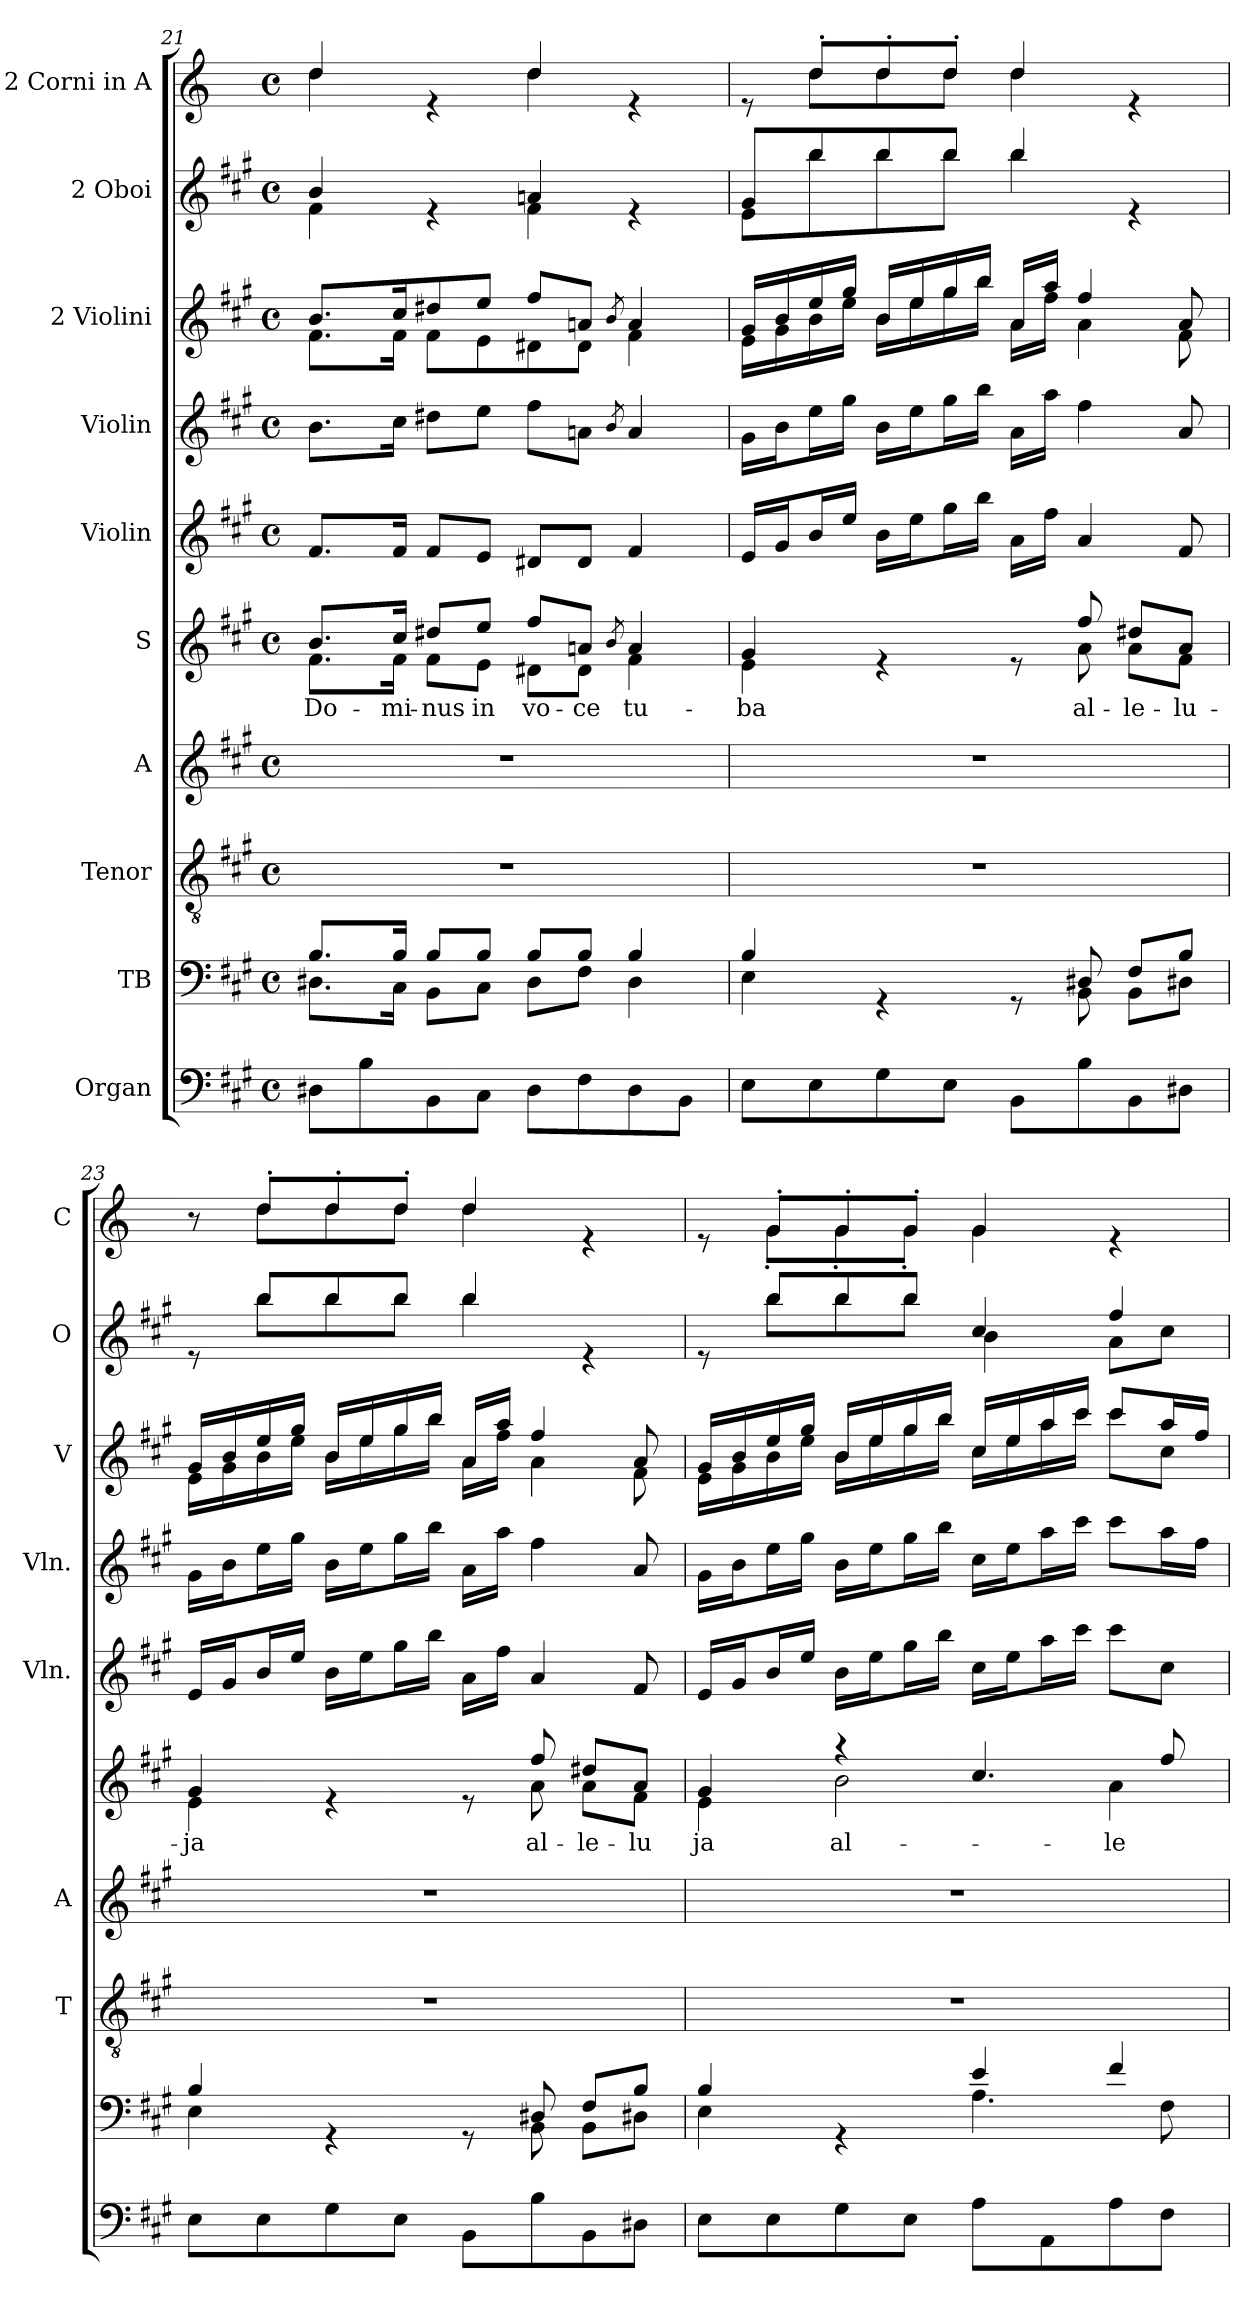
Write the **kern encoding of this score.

**kern	**kern	**kern	**kern	**kern	**text	**kern	**kern	**kern	**kern	**kern
*part10	*part9	*part8	*part7	*part6	*part6	*part5	*part4	*part3	*part2	*part1
*staff10	*staff9	*staff8	*staff7	*staff6	*staff6	*staff5	*staff4	*staff3	*staff2	*staff1
*I"Organ	*I"TB	*I"Tenor	*I"A	*I"S	*	*I"Violin	*I"Violin	*I"2 Violini	*I"2 Oboi	*I"2 Corni in A
*	*	*I'T	*I'A	*	*	*I'Vln.	*I'Vln.	*I'V	*I'O	*I'C
!!LO:PB:g=z
*clefF4	*clefF4	*clefGv2	*clefG2	*clefG2	*	*clefG2	*clefG2	*clefG2	*clefG2	*clefG2
*	*	*	*	*	*	*	*	*	*	*ITrd2c3
*k[f#c#g#]	*k[f#c#g#]	*k[f#c#g#]	*k[f#c#g#]	*k[f#c#g#]	*	*k[f#c#g#]	*k[f#c#g#]	*k[f#c#g#]	*k[f#c#g#]	*k[f#c#g#]
*M4/4	*M4/4	*M4/4	*M4/4	*M4/4	*	*M4/4	*M4/4	*M4/4	*M4/4	*M4/4
*met(c)	*met(c)	*met(c)	*met(c)	*met(c)	*	*met(c)	*met(c)	*met(c)	*met(c)	*met(c)
=21	=21	=21	=21	=21	=21	=21	=21	=21	=21	=21
*	*^	*	*	*^	*	*	*	*	*	*
!	!	!	!	!	!	!	!LO:LY:b	!	!	!	!	!
*	*	*	*	*	*	*	*	*	*	*^	*^	*^
8D#X\L	8.B/L	8.D#X\L	1r	1r	8.b/L	8.f#\L	Do-	8.f#/L	8.b\L	8.b/L	8.f#\L	4b/	4f#\	4b/	4b\
8B\	.	.	.	.	.	.	.	.	.	.	.	.	.	.	.
!	!	!	!	!	!	!	!LO:LY:b	!	!	!	!	!	!	!	!
.	16B/Jk	16C#\Jk	.	.	16cc#/Jk	16f#\Jk	-mi-	16f#/Jk	16cc#\Jk	16cc#/K	16f#\Jk	.	.	.	.
!	!	!	!	!	!	!	!LO:LY:b	!	!	!	!	!	!	!	!
8BB\	8B/L	8BB\L	.	.	8dd#X/L	8f#\L	-nus	8f#/L	8dd#X\L	8dd#X/	8f#\L	4re	4ryy	4re	4ryy
!	!	!	!	!	!	!	!LO:LY:b	!	!	!	!	!	!	!	!
8C#\J	8B/J	8C#\J	.	.	8ee/J	8e\J	in	8e/J	8ee\J	8ee/J	8e\	.	.	.	.
!	!	!	!	!	!	!	!LO:LY:b	!	!	!	!	!	!	!	!
8D#\L	8B/L	8D#\L	.	.	8ff#/L	8d#X\L	vo-	8d#X/L	8ff#\L	8ff#/L	8d#X\	4an/	4f#\	4b/	4b\
!	!	!	!	!	!	!	!LO:LY:b	!	!	!	!	!	!	!	!
8F#\	8B/J	8F#\J	.	.	8an/J	8d#\J	-ce	8d#/J	8an\J	8an/J	8d#\J	.	.	.	.
.	.	.	.	.	8qb/	.	.	.	8qb/	8qb/	.	.	.	.	.
!	!	!	!	!	!	!	!LO:LY:b	!	!	!	!	!	!	!	!
8D#\	4B/	4D#\	.	.	4a/	4f#\	tu-	4f#/	4a/	4a/	4f#\	4re	4ryy	4re	4ryy
8BB\J	.	.	.	.	.	.	.	.	.	.	.	.	.	.	.
=22	=22	=22	=22	=22	=22	=22	=22	=22	=22	=22	=22	=22	=22	=22	=22
!	!	!	!	!	!	!	!LO:LY:b	!	!	!	!	!	!	!	!
8E\L	4B/	4E\	1r	1r	4g#/	4e\	-ba	16e/LL	16g#\LL	16g#/LL	16e\LL	8g#/L	8e\L	8re	8ryy
.	.	.	.	.	.	.	.	16g#/J	16b\J	16b/	16g#\	.	.	.	.
8E\	.	.	.	.	.	.	.	16b/L	16ee\L	16ee/	16b\	8bb/	8bb\	8b'/L	8b\L
.	.	.	.	.	.	.	.	16ee/JJ	16gg#\JJ	16gg#/JJ	16ee\JJ	.	.	.	.
8G#\	4rGG	4.ryy	.	.	4re	4.ryy	.	16b\LL	16b\LL	16b/LL	16b\LL	8bb/	8bb\	8b'/	8b\
.	.	.	.	.	.	.	.	16ee\J	16ee\J	16ee/	16ee\	.	.	.	.
8E\J	.	.	.	.	.	.	.	16gg#\L	16gg#\L	16gg#/	16gg#\	8bb/J	8bb\J	8b'/J	8b\J
.	.	.	.	.	.	.	.	16bb\JJ	16bb\JJ	16bb/JJ	16bb\JJ	.	.	.	.
8BB\L	8rGG	.	.	.	8re	.	.	16a\LL	16a\LL	16a/LL	16a\LL	4bb/	4bb\	4b/	4b\
.	.	.	.	.	.	.	.	16ff#\JJ	16aa\JJ	16aa/JJ	16ff#\JJ	.	.	.	.
!	!	!	!	!	!	!	!LO:LY:b	!	!	!	!	!	!	!	!
8B\	8D#X/	8BB\	.	.	8ff#/	8a\	al-	4a/	4ff#\	4ff#/	4a\	.	.	.	.
!	!	!	!	!	!	!	!LO:LY:b	!	!	!	!	!	!	!	!
8BB\	8F#/L	8BB\L	.	.	8dd#X/L	8a\L	-le-	.	.	.	.	4re	4ryy	4re	4ryy
!	!	!	!	!	!	!	!LO:LY:b	!	!	!	!	!	!	!	!
8D#X\J	8B/J	8D#X\J	.	.	8a/J	8f#\J	-lu-	8f#/	8a/	8a/	8f#\	.	.	.	.
=23	=23	=23	=23	=23	=23	=23	=23	=23	=23	=23	=23	=23	=23	=23	=23
!	!	!	!	!	!	!	!LO:LY:b	!	!	!	!	!	!	!	!
8E\L	4B/	4E\	1r	1r	4g#/	4e\	-ja	16e/LL	16g#\LL	16g#/LL	16e\LL	8re	8ryy	8r	8ryy
.	.	.	.	.	.	.	.	16g#/J	16b\J	16b/	16g#\	.	.	.	.
8E\	.	.	.	.	.	.	.	16b/L	16ee\L	16ee/	16b\	8bb/L	8bb\L	8b'/L	8b\L
.	.	.	.	.	.	.	.	16ee/JJ	16gg#\JJ	16gg#/JJ	16ee\JJ	.	.	.	.
8G#\	4rGG	4.ryy	.	.	4re	4.ryy	.	16b\LL	16b\LL	16b/LL	16b\LL	8bb/	8bb\	8b'/	8b\
.	.	.	.	.	.	.	.	16ee\J	16ee\J	16ee/	16ee\	.	.	.	.
8E\J	.	.	.	.	.	.	.	16gg#\L	16gg#\L	16gg#/	16gg#\	8bb/J	8bb\J	8b'/J	8b\J
.	.	.	.	.	.	.	.	16bb\JJ	16bb\JJ	16bb/JJ	16bb\JJ	.	.	.	.
8BB\L	8rGG	.	.	.	8re	.	.	16a\LL	16a\LL	16a/LL	16a\LL	4bb/	4bb\	4b/	4b\
.	.	.	.	.	.	.	.	16ff#\JJ	16aa\JJ	16aa/JJ	16ff#\JJ	.	.	.	.
!	!	!	!	!	!	!	!LO:LY:b	!	!	!	!	!	!	!	!
8B\	8D#X/	8BB\	.	.	8ff#/	8a\	al-	4a/	4ff#\	4ff#/	4a\	.	.	.	.
!	!	!	!	!	!	!	!LO:LY:b	!	!	!	!	!	!	!	!
8BB\	8F#/L	8BB\L	.	.	8dd#X/L	8a\L	-le-	.	.	.	.	4re	4ryy	4re	4ryy
!	!	!	!	!	!	!	!LO:LY:b	!	!	!	!	!	!	!	!
8D#X\J	8B/J	8D#X\J	.	.	8a/J	8f#\J	-lu	8f#/	8a/	8a/	8f#\	.	.	.	.
!!LO:LB:g=z	!!
=24	=24	=24	=24	=24	=24	=24	=24	=24	=24	=24	=24	=24	=24	=24	=24
!	!	!	!	!	!	!	!LO:LY:b	!	!	!	!	!	!	!	!
8E\L	4B/	4E\	1r	1r	4g#/	4e\	ja	16e/LL	16g#\LL	16g#/LL	16e\LL	8re	8ryy	8re	8ryy
.	.	.	.	.	.	.	.	16g#/J	16b\J	16b/	16g#\	.	.	.	.
8E\	.	.	.	.	.	.	.	16b/L	16ee\L	16ee/	16b\	8bb/L	8bb\L	8e'/L	8e'\L
.	.	.	.	.	.	.	.	16ee/JJ	16gg#\JJ	16gg#/JJ	16ee\JJ	.	.	.	.
!	!	!	!	!	!	!	!LO:LY:b	!	!	!	!	!	!	!	!
8G#\	4rGG	4ryy	.	.	4r	2b\	al-	16b\LL	16b\LL	16b/LL	16b\LL	8bb/	8bb\	8e'/	8e'\
.	.	.	.	.	.	.	.	16ee\J	16ee\J	16ee/	16ee\	.	.	.	.
8E\J	.	.	.	.	.	.	.	16gg#\L	16gg#\L	16gg#/	16gg#\	8bb/J	8bb\J	8e'/J	8e'\J
.	.	.	.	.	.	.	.	16bb\JJ	16bb\JJ	16bb/JJ	16bb\JJ	.	.	.	.
8A\L	4e/	4.A\	.	.	4.cc#/	.	.	16cc#\LL	16cc#\LL	16cc#/LL	16cc#\LL	4cc#/	4b\	4e/	4e\
.	.	.	.	.	.	.	.	16ee\J	16ee\J	16ee/	16ee\	.	.	.	.
8AA\	.	.	.	.	.	.	.	16aa\L	16aa\L	16aa/	16aa\	.	.	.	.
.	.	.	.	.	.	.	.	16ccc#\JJ	16ccc#\JJ	16ccc#/JJ	16ccc#\JJ	.	.	.	.
!	!	!	!	!	!	!	!LO:LY:b	!	!	!	!	!	!	!	!
8A\	4f#/	.	.	.	.	4a\	-le	8ccc#\L	8ccc#\L	8ccc#/L	8ccc#\L	4ff#/	8a\L	4re	4ryy
8F#\J	.	8F#\	.	.	8ff#/	.	.	8cc#\J	16aa\L	16aa/L	8cc#\J	.	8cc#\J	.	.
.	.	.	.	.	.	.	.	.	16ff#\JJ	16ff#/JJ	.	.	.	.	.
*	*	*	*	*	*	*	*	*	*	*v	*v	*	*	*v	*v
*	*v	*v	*	*	*v	*v	*	*	*	*	*v	*v	*
=	=	=	=	=	=	=	=	=	=	=
*-	*-	*-	*-	*-	*-	*-	*-	*-	*-	*-
